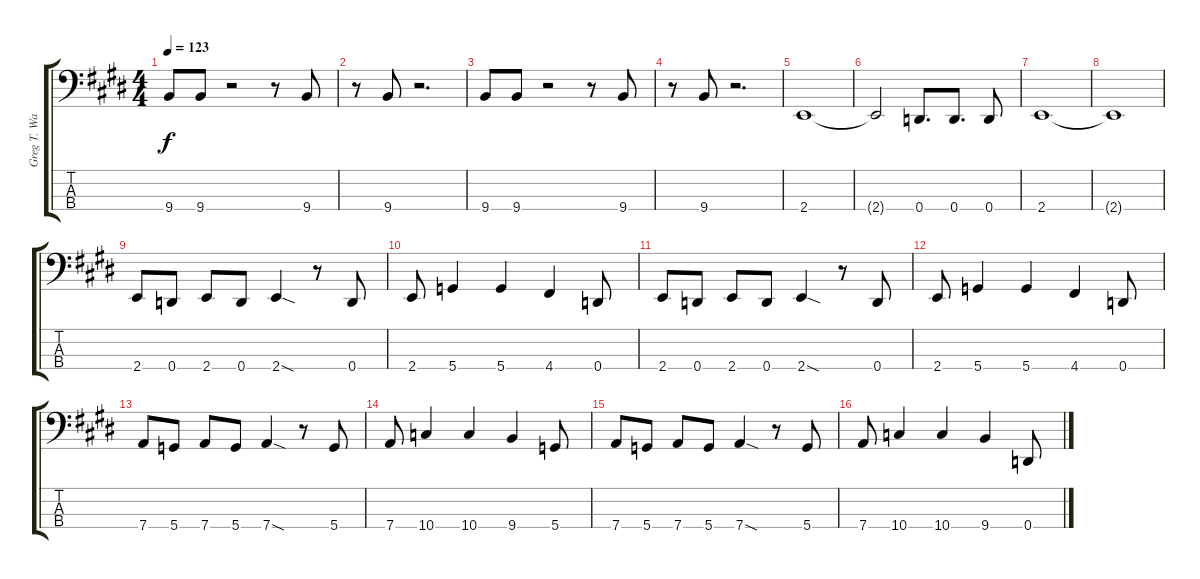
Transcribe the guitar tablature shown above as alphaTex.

\track ("Greg T. Walker Bass" "Greg T. Wa") {instrument electricbassfinger}
\staff {score tabs}
\tuning (G2 D2 A1 D1) {hide}
\ts (4 4)
\tempo 123
\clef f4
\ks e
9.4.8{dy f} 9.4.8 r.2 r.8 9.4.8 |
r.8 9.4.8 r.2{d} |
9.4.8 9.4.8 r.2 r.8 9.4.8 |
r.8 9.4.8 r.2{d} |
2.4.1 |
2.4{t}.2 0.4.8{d} 0.4.8{d} 0.4.8 |
2.4.1 |
2.4{t}.1 |
2.4.8 0.4.8 2.4.8 0.4.8 2.4{sod}.4 r.8 0.4.8 |
2.4.8 5.4.4 5.4.4 4.4.4 0.4.8 |
2.4.8 0.4.8 2.4.8 0.4.8 2.4{sod}.4 r.8 0.4.8 |
2.4.8 5.4.4 5.4.4 4.4.4 0.4.8 |
7.4.8 5.4.8 7.4.8 5.4.8 7.4{sod}.4 r.8 5.4.8 |
7.4.8 10.4.4 10.4.4 9.4.4 5.4.8 |
7.4.8 5.4.8 7.4.8 5.4.8 7.4{sod}.4 r.8 5.4.8 |
7.4.8 10.4.4 10.4.4 9.4.4 0.4.8
